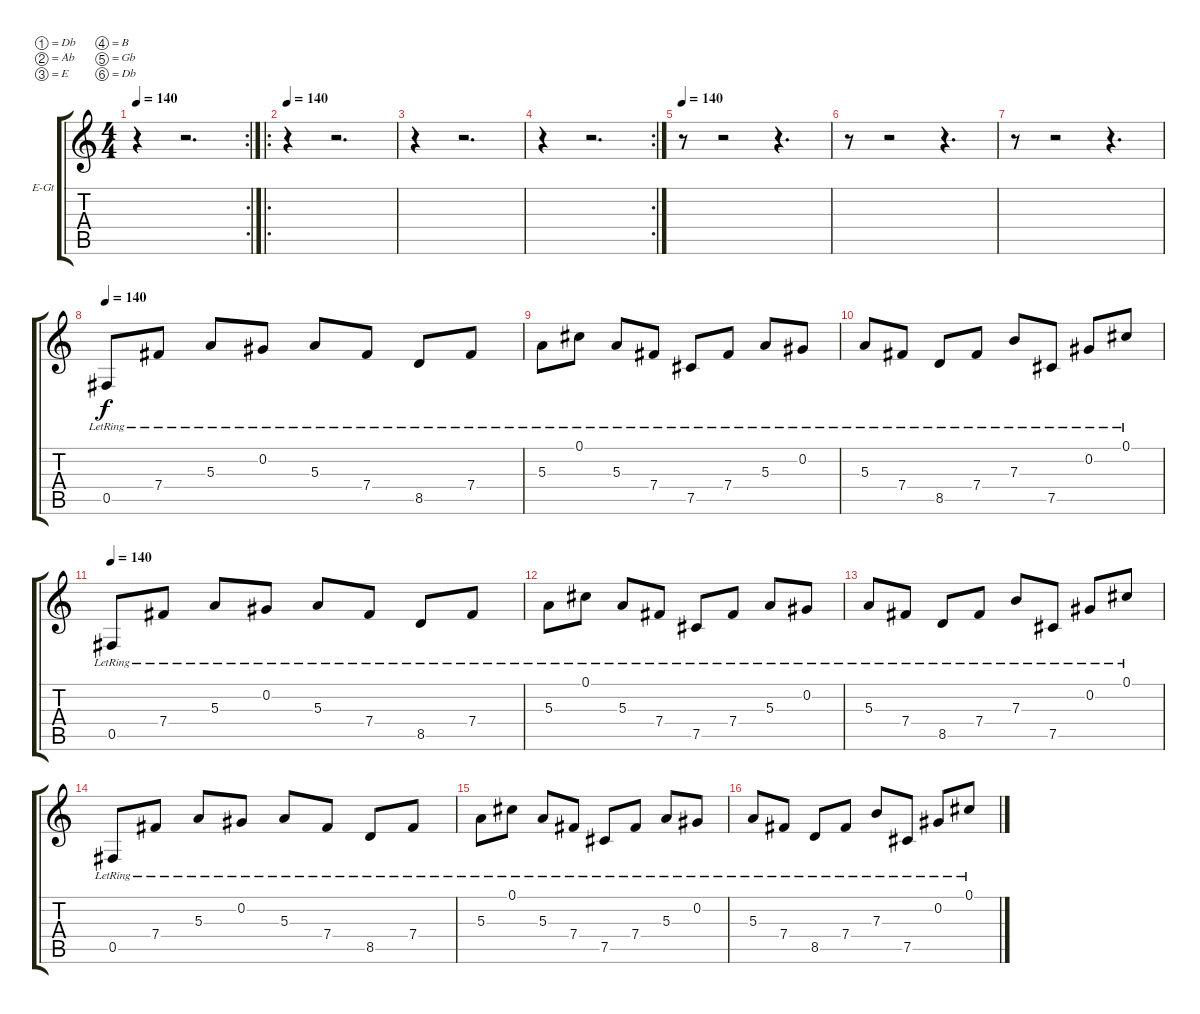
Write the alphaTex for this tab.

\bracketExtendMode groupsimilarinstruments
\firstSystemTrackNameOrientation horizontal
\otherSystemsTrackNameOrientation horizontal
\track ("Electric Guitar 1" "E-Gt") {instrument distortionguitar}
\staff {score tabs}
\tuning (Db4 Ab3 E3 B2 Gb2 Db2)
\rc 2
\ts (4 4)
\tempo 140
\clef g2
\ks c
r.4{dy f} r.2{d} |
\ro
\tempo 140
r.4 r.2{d} |
r.4 r.2{d} |
\rc 2
r.4 r.2{d} |
\tempo 140
r.8 r.2 r.4{d} |
r.8 r.2 r.4{d} |
r.8 r.2 r.4{d} |
\tempo 140
0.5{lr}.8 7.4{lr}.8 5.3{lr}.8 0.2{lr}.8 5.3{lr}.8 7.4{lr}.8 8.5{lr}.8 7.4{lr}.8 |
5.3{lr}.8 0.1{lr}.8 5.3{lr}.8 7.4{lr}.8 7.5{lr}.8 7.4{lr}.8 5.3{lr}.8 0.2{lr}.8 |
5.3{lr}.8 7.4{lr}.8 8.5{lr}.8 7.4{lr}.8 7.3{lr}.8 7.5{lr}.8 0.2{lr}.8 0.1{lr}.8 |
\tempo 140
0.5{lr}.8 7.4{lr}.8 5.3{lr}.8 0.2{lr}.8 5.3{lr}.8 7.4{lr}.8 8.5{lr}.8 7.4{lr}.8 |
5.3{lr}.8 0.1{lr}.8 5.3{lr}.8 7.4{lr}.8 7.5{lr}.8 7.4{lr}.8 5.3{lr}.8 0.2{lr}.8 |
5.3{lr}.8 7.4{lr}.8 8.5{lr}.8 7.4{lr}.8 7.3{lr}.8 7.5{lr}.8 0.2{lr}.8 0.1{lr}.8 |
0.5{lr}.8 7.4{lr}.8 5.3{lr}.8 0.2{lr}.8 5.3{lr}.8 7.4{lr}.8 8.5{lr}.8 7.4{lr}.8 |
5.3{lr}.8 0.1{lr}.8 5.3{lr}.8 7.4{lr}.8 7.5{lr}.8 7.4{lr}.8 5.3{lr}.8 0.2{lr}.8 |
5.3{lr}.8 7.4{lr}.8 8.5{lr}.8 7.4{lr}.8 7.3{lr}.8 7.5{lr}.8 0.2{lr}.8 0.1{lr}.8
